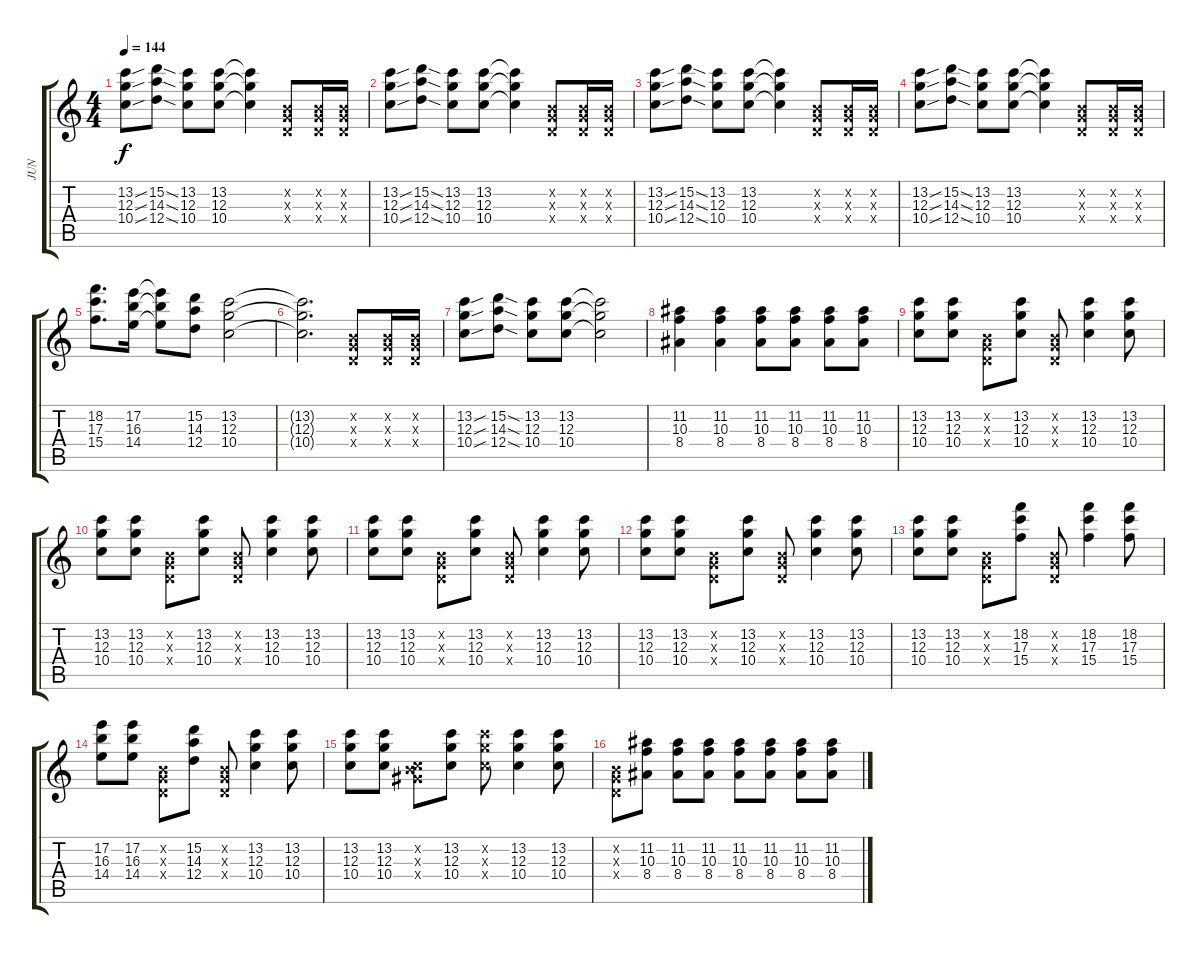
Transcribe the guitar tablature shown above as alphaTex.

\track ("JUN" "JUN") {instrument distortionguitar}
\staff {score tabs}
\tuning (E4 B3 G3 D3 A2 E2) {hide}
\ts (4 4)
\tempo 144
\clef g2
\ks c
(13.2{sou} 12.3{sou} 10.4{sou}).8{dy f} (15.2{sod} 14.3{sod} 12.4{sod}).8 (13.2 12.3 10.4).8 (13.2 12.3 10.4).8 (13.2{t} 12.3{t} 10.4{t}).4 (0.2{x} 0.3{x} 0.4{x}).8 (0.2{x} 0.3{x} 0.4{x}).16 (0.2{x} 0.3{x} 0.4{x}).16 |
(13.2{sou} 12.3{sou} 10.4{sou}).8 (15.2{sod} 14.3{sod} 12.4{sod}).8 (13.2 12.3 10.4).8 (13.2 12.3 10.4).8 (13.2{t} 12.3{t} 10.4{t}).4 (0.2{x} 0.3{x} 0.4{x}).8 (0.2{x} 0.3{x} 0.4{x}).16 (0.2{x} 0.3{x} 0.4{x}).16 |
(13.2{sou} 12.3{sou} 10.4{sou}).8 (15.2{sod} 14.3{sod} 12.4{sod}).8 (13.2 12.3 10.4).8 (13.2 12.3 10.4).8 (13.2{t} 12.3{t} 10.4{t}).4 (0.2{x} 0.3{x} 0.4{x}).8 (0.2{x} 0.3{x} 0.4{x}).16 (0.2{x} 0.3{x} 0.4{x}).16 |
(13.2{sou} 12.3{sou} 10.4{sou}).8 (15.2{sod} 14.3{sod} 12.4{sod}).8 (13.2 12.3 10.4).8 (13.2 12.3 10.4).8 (13.2{t} 12.3{t} 10.4{t}).4 (0.2{x} 0.3{x} 0.4{x}).8 (0.2{x} 0.3{x} 0.4{x}).16 (0.2{x} 0.3{x} 0.4{x}).16 |
(18.2 17.3 15.4).8{d} (17.2 16.3 14.4).16 (17.2{t} 16.3{t} 14.4{t}).8 (15.2 14.3 12.4).8 (13.2 12.3 10.4).2 |
(13.2{t} 12.3{t} 10.4{t}).2{d} (0.2{x} 0.3{x} 0.4{x}).8 (0.2{x} 0.3{x} 0.4{x}).16 (0.2{x} 0.3{x} 0.4{x}).16 |
(13.2{sou} 12.3{sou} 10.4{sou}).8 (15.2{sod} 14.3{sod} 12.4{sod}).8 (13.2 12.3 10.4).8 (13.2 12.3 10.4).8 (13.2{t} 12.3{t} 10.4{t}).2 |
(11.2 10.3 8.4).4 (11.2 10.3 8.4).4 (11.2 10.3 8.4).8 (11.2 10.3 8.4).8 (11.2 10.3 8.4).8 (11.2 10.3 8.4).8 |
(13.2 12.3 10.4).8 (13.2 12.3 10.4).8 (0.2{x} 0.3{x} 0.4{x}).8 (13.2 12.3 10.4).8 (0.2{x} 0.3{x} 0.4{x}).8 (13.2 12.3 10.4).4 (13.2 12.3 10.4).8 |
(13.2 12.3 10.4).8 (13.2 12.3 10.4).8 (0.2{x} 0.3{x} 0.4{x}).8 (13.2 12.3 10.4).8 (0.2{x} 0.3{x} 0.4{x}).8 (13.2 12.3 10.4).4 (13.2 12.3 10.4).8 |
(13.2 12.3 10.4).8 (13.2 12.3 10.4).8 (0.2{x} 0.3{x} 0.4{x}).8 (13.2 12.3 10.4).8 (0.2{x} 0.3{x} 0.4{x}).8 (13.2 12.3 10.4).4 (13.2 12.3 10.4).8 |
(13.2 12.3 10.4).8 (13.2 12.3 10.4).8 (0.2{x} 0.3{x} 0.4{x}).8 (13.2 12.3 10.4).8 (0.2{x} 0.3{x} 0.4{x}).8 (13.2 12.3 10.4).4 (13.2 12.3 10.4).8 |
(13.2 12.3 10.4).8 (13.2 12.3 10.4).8 (0.2{x} 0.3{x} 0.4{x}).8 (18.2 17.3 15.4).8 (0.2{x} 0.3{x} 0.4{x}).8 (18.2 17.3 15.4).4 (18.2 17.3 15.4).8 |
(17.2 16.3 14.4).8 (17.2 16.3 14.4).8 (0.2{x} 0.3{x} 0.4{x}).8 (15.2 14.3 12.4).8 (0.2{x} 0.3{x} 0.4{x}).8 (13.2 12.3 10.4).4 (13.2 12.3 10.4).8 |
(13.2 12.3 10.4).8 (13.2 12.3 10.4).8 (0.2{x} 1.3{x} 10.4{x}).8 (13.2 12.3 10.4).8 (13.2{x} 12.3{x} 10.4{x}).8 (13.2 12.3 10.4).4 (13.2 12.3 10.4).8 |
(0.2{x} 0.3{x} 0.4{x}).8 (11.2 10.3 8.4).8 (11.2 10.3 8.4).8 (11.2 10.3 8.4).8 (11.2 10.3 8.4).8 (11.2 10.3 8.4).8 (11.2 10.3 8.4).8 (11.2 10.3 8.4).8
